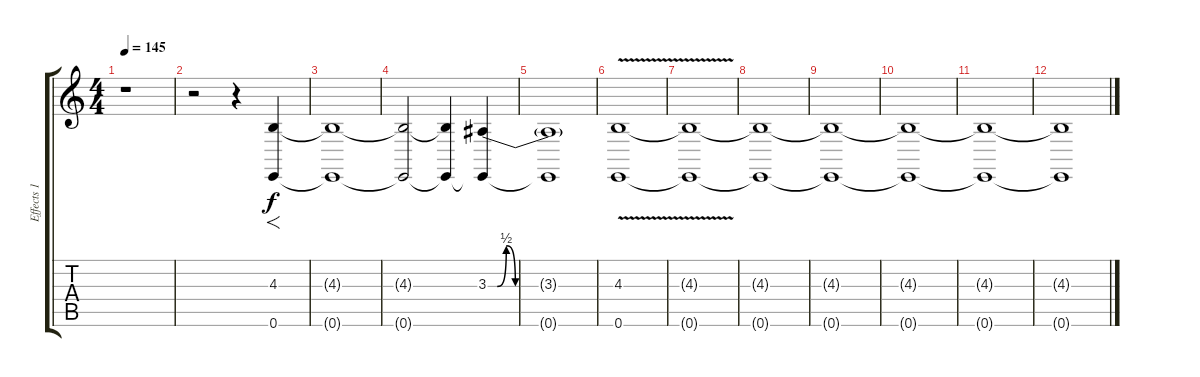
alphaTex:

\track ("Effects 1" "Effects 1") {instrument fx7echoes}
\staff {score tabs}
\tuning (E4 B3 G3 D3 A2 E2) {hide}
\ts (4 4)
\tempo 145
\clef g2
\ks c
r.1{dy f} |
r.2 r.4 (4.3 0.6).4{f} |
(4.3{t} 0.6{t}).1 |
(4.3{t} 0.6{t}).2 (4.3{t} 0.6{t}).4 (3.3{be (custom 0 0 5 0 10 2 15 0 45 0 60 0)} 0.6{t}).4 |
(3.3{t} 0.6{t}).1 |
(4.3{v} 0.6).1 |
(4.3{t} 0.6{t}).1 |
(4.3{t} 0.6{t}).1 |
(4.3{t} 0.6{t}).1 |
(4.3{t} 0.6{t}).1 |
(4.3{t} 0.6{t}).1 |
(4.3{t} 0.6{t}).1
